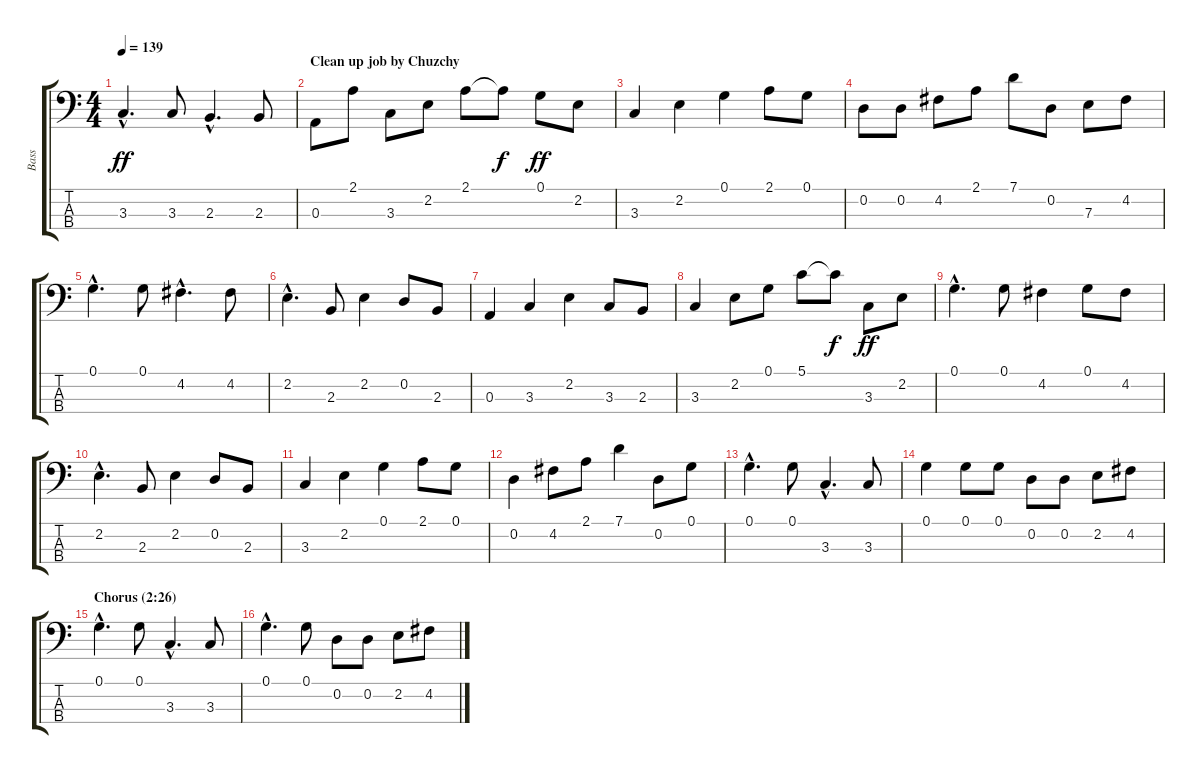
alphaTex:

\track ("Bass" "Bass") {instrument electricbasspick}
\staff {score tabs}
\tuning (G2 D2 A1 E1) {hide}
\ts (4 4)
\tempo 139
\clef f4
\ks c
3.3{hac}.4{d dy ff} 3.3.8 2.3{hac}.4{d} 2.3.8 |
\section ("" "Clean up job by Chuzchy")
0.3.8 2.1.8 3.3.8 2.2.8 2.1.8 2.1{t}.8{dy f} 0.1.8{dy ff} 2.2.8 |
3.3.4 2.2.4 0.1.4 2.1.8 0.1.8 |
0.2.8 0.2.8 4.2.8 2.1.8 7.1.8 0.2.8 7.3.8 4.2.8 |
0.1{hac}.4{d} 0.1.8 4.2{hac}.4{d} 4.2.8 |
2.2{hac}.4{d} 2.3.8 2.2.4 0.2.8 2.3.8 |
0.3.4 3.3.4 2.2.4 3.3.8 2.3.8 |
3.3.4 2.2.8 0.1.8 5.1.8 5.1{t}.8{dy f} 3.3.8{dy ff} 2.2.8 |
0.1{hac}.4{d} 0.1.8 4.2.4 0.1.8 4.2.8 |
2.2{hac}.4{d} 2.3.8 2.2.4 0.2.8 2.3.8 |
3.3.4 2.2.4 0.1.4 2.1.8 0.1.8 |
0.2.4 4.2.8 2.1.8 7.1.4 0.2.8 0.1.8 |
0.1{hac}.4{d} 0.1.8 3.3{hac}.4{d} 3.3.8 |
0.1.4 0.1.8 0.1.8 0.2.8 0.2.8 2.2.8 4.2.8 |
\section ("" "Chorus (2:26)")
0.1{hac}.4{d} 0.1.8 3.3{hac}.4{d} 3.3.8 |
0.1{hac}.4{d} 0.1.8 0.2.8 0.2.8 2.2.8 4.2.8
